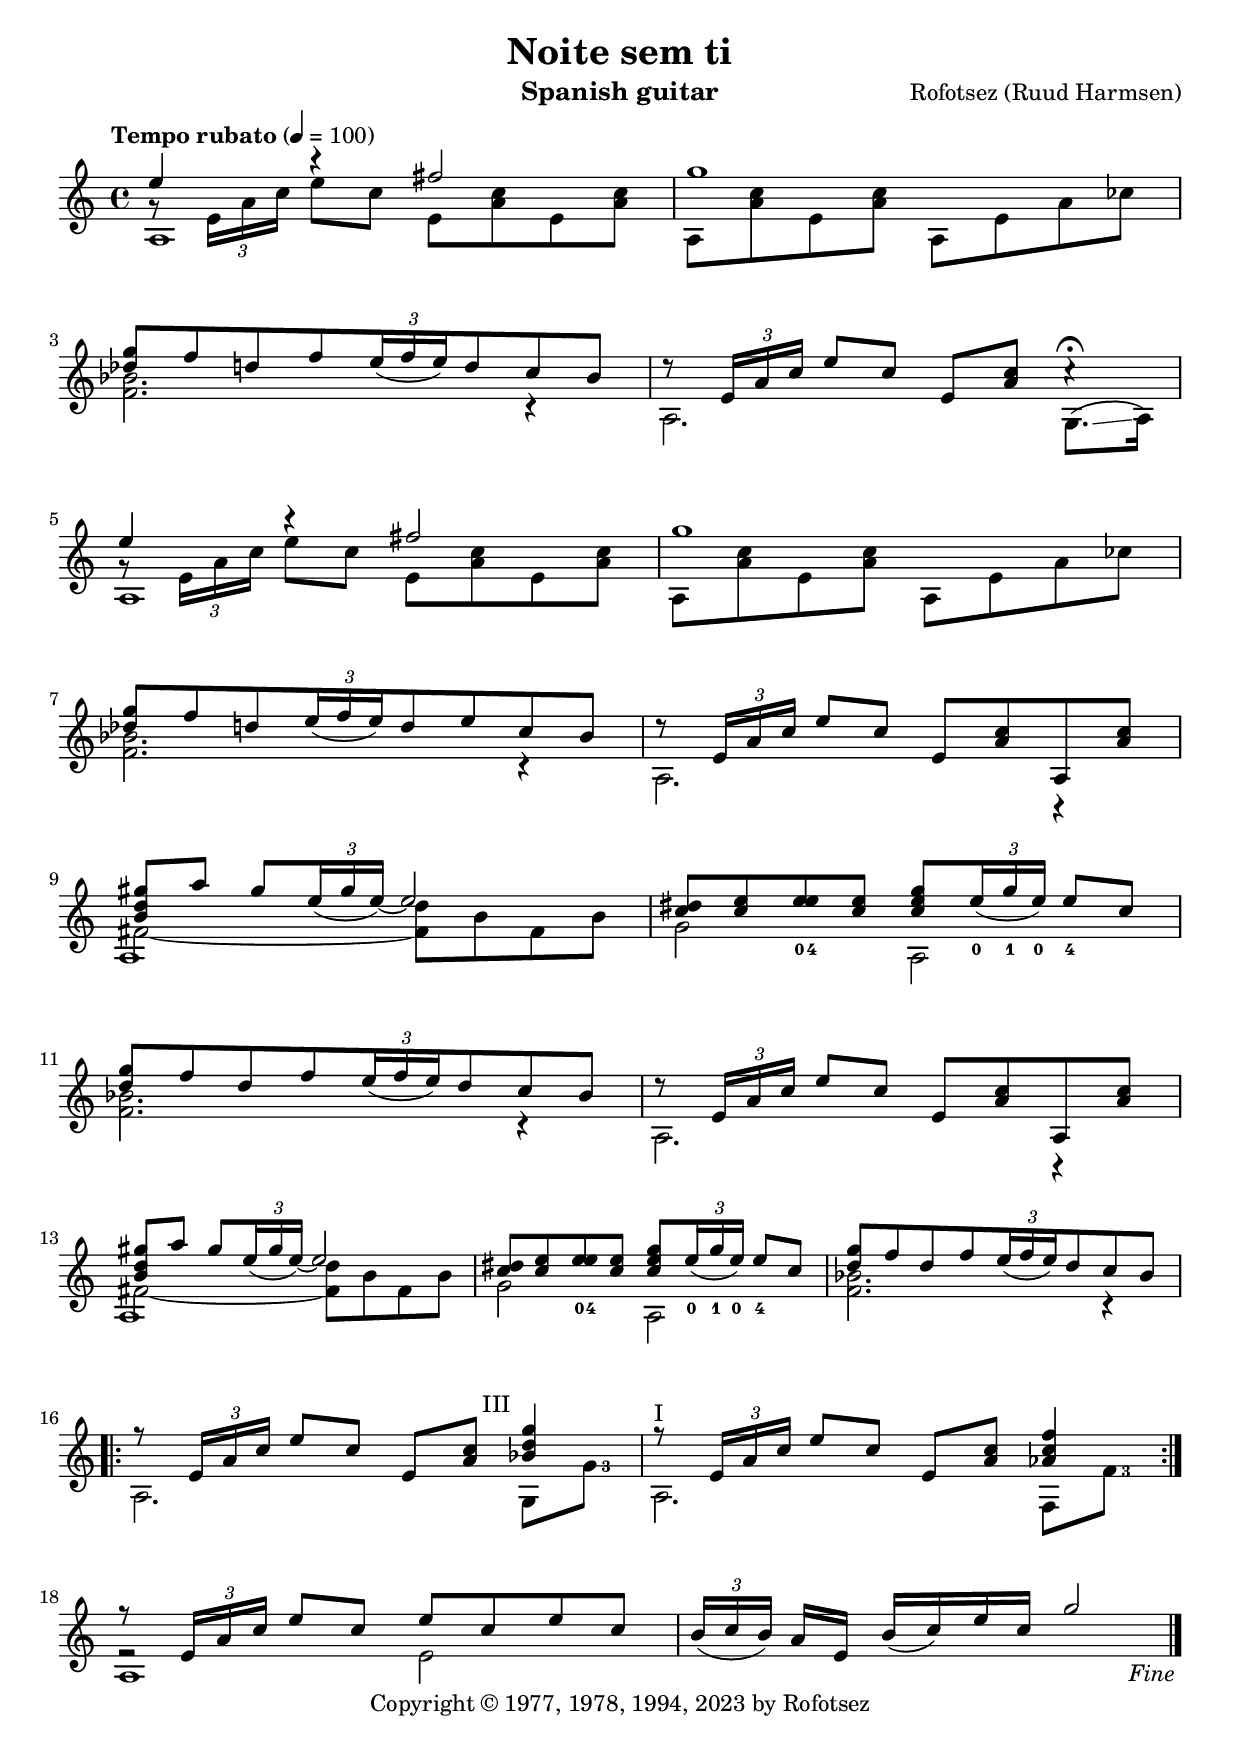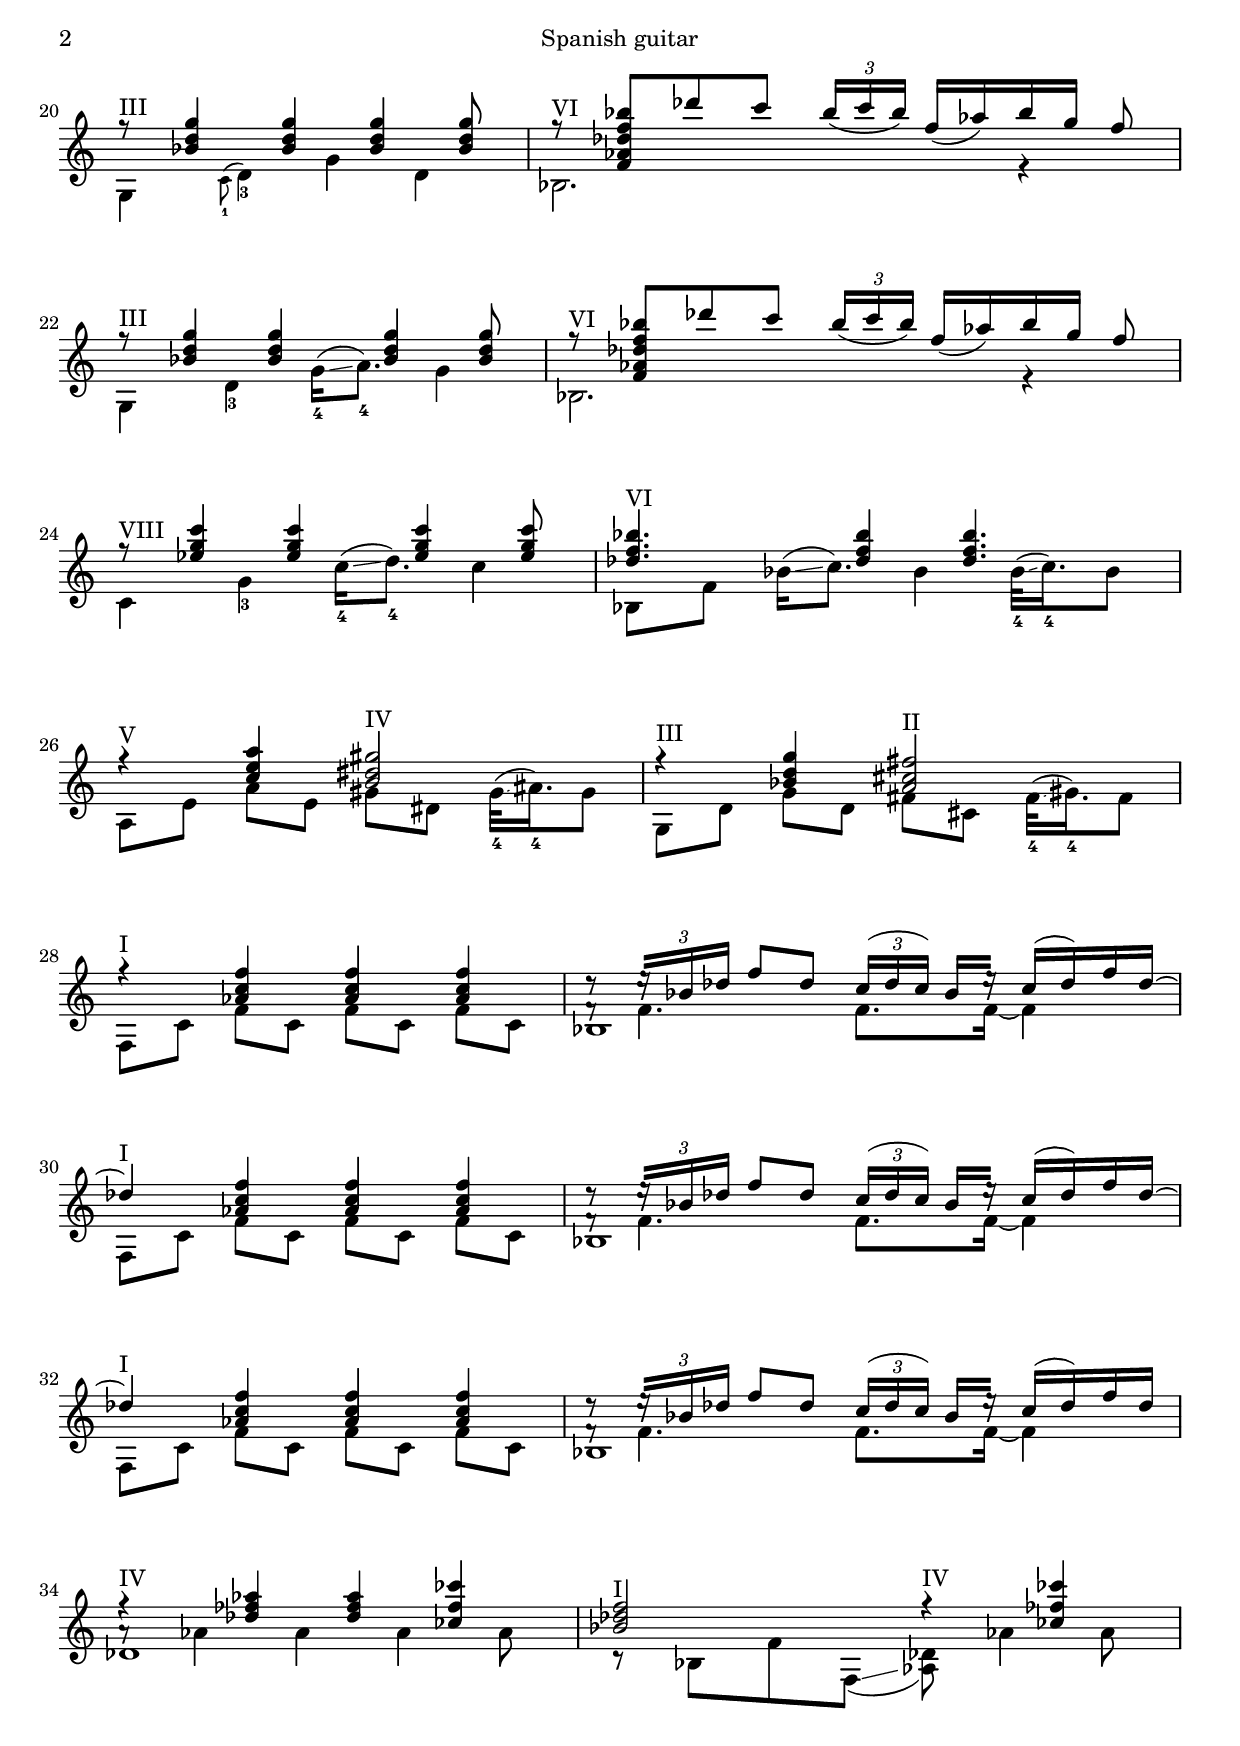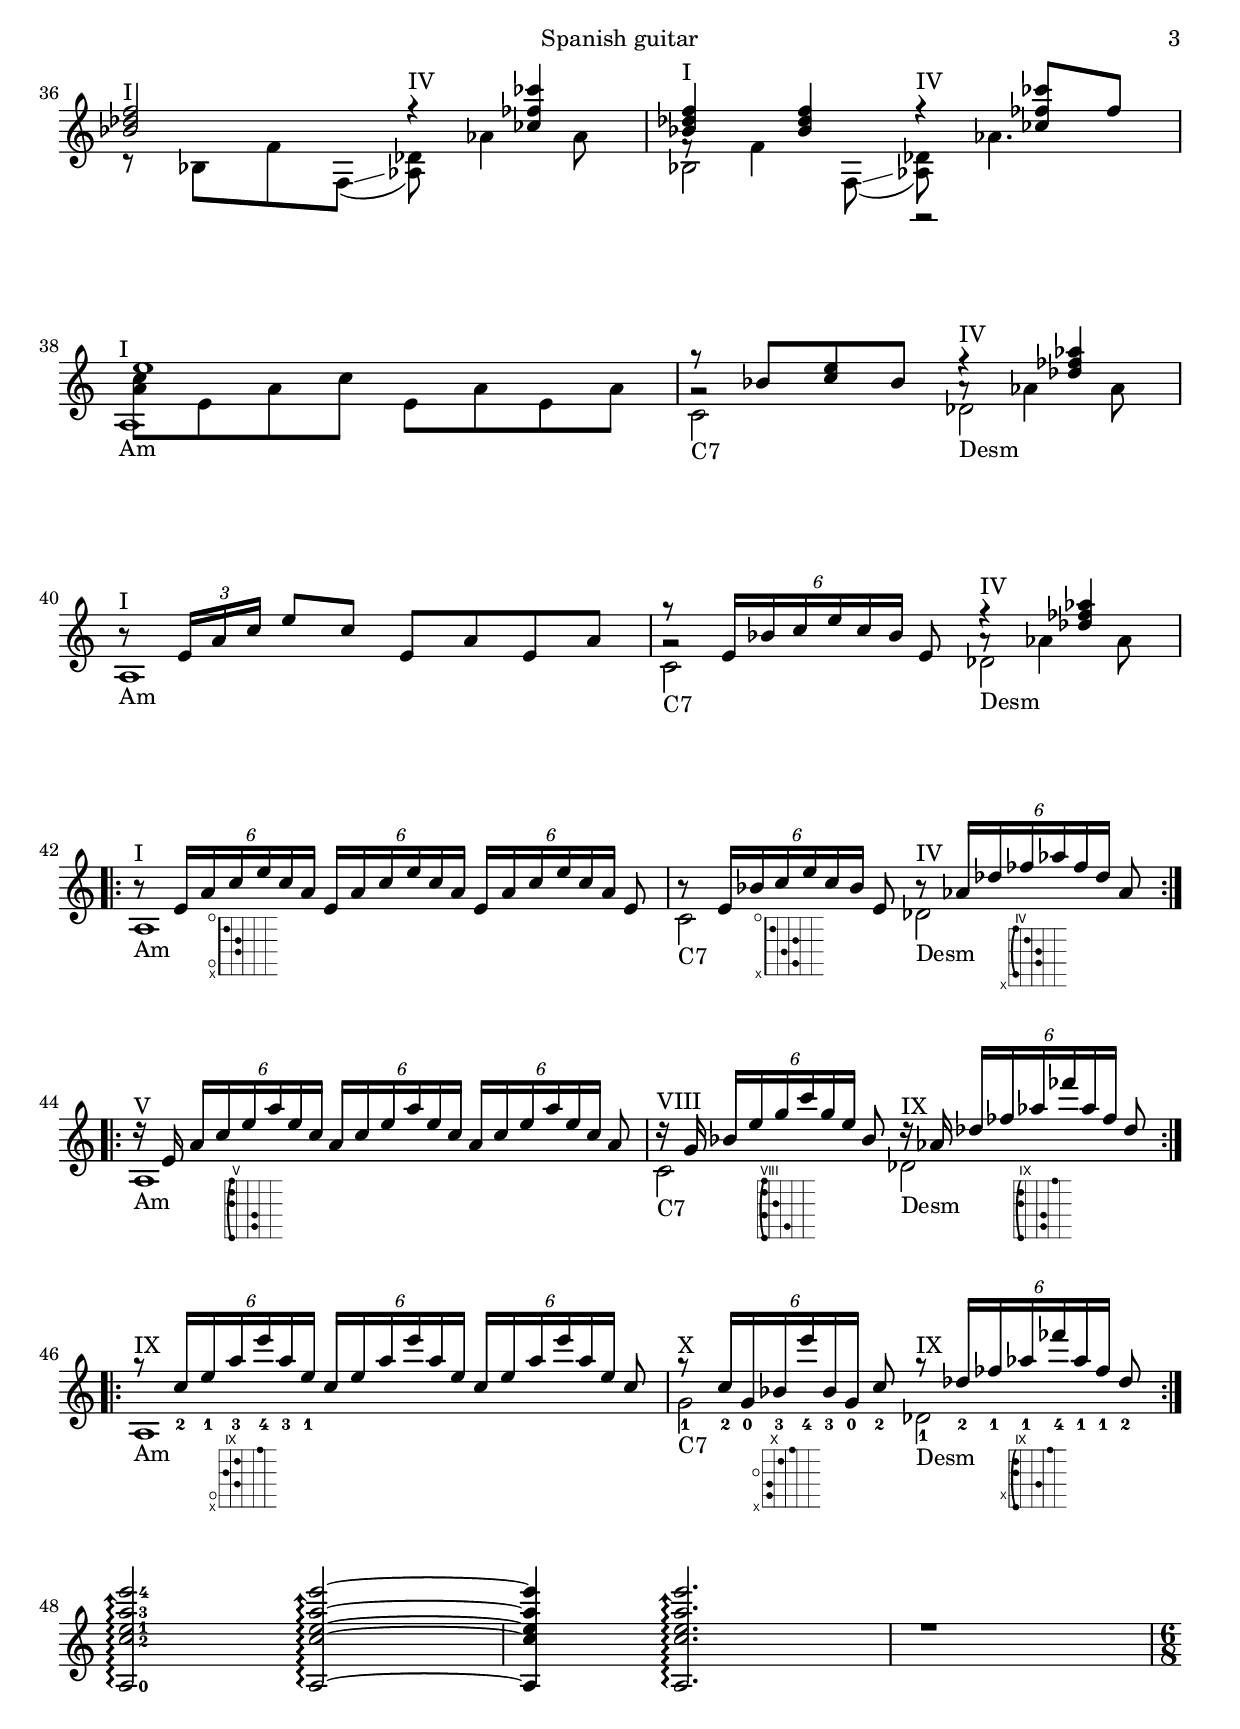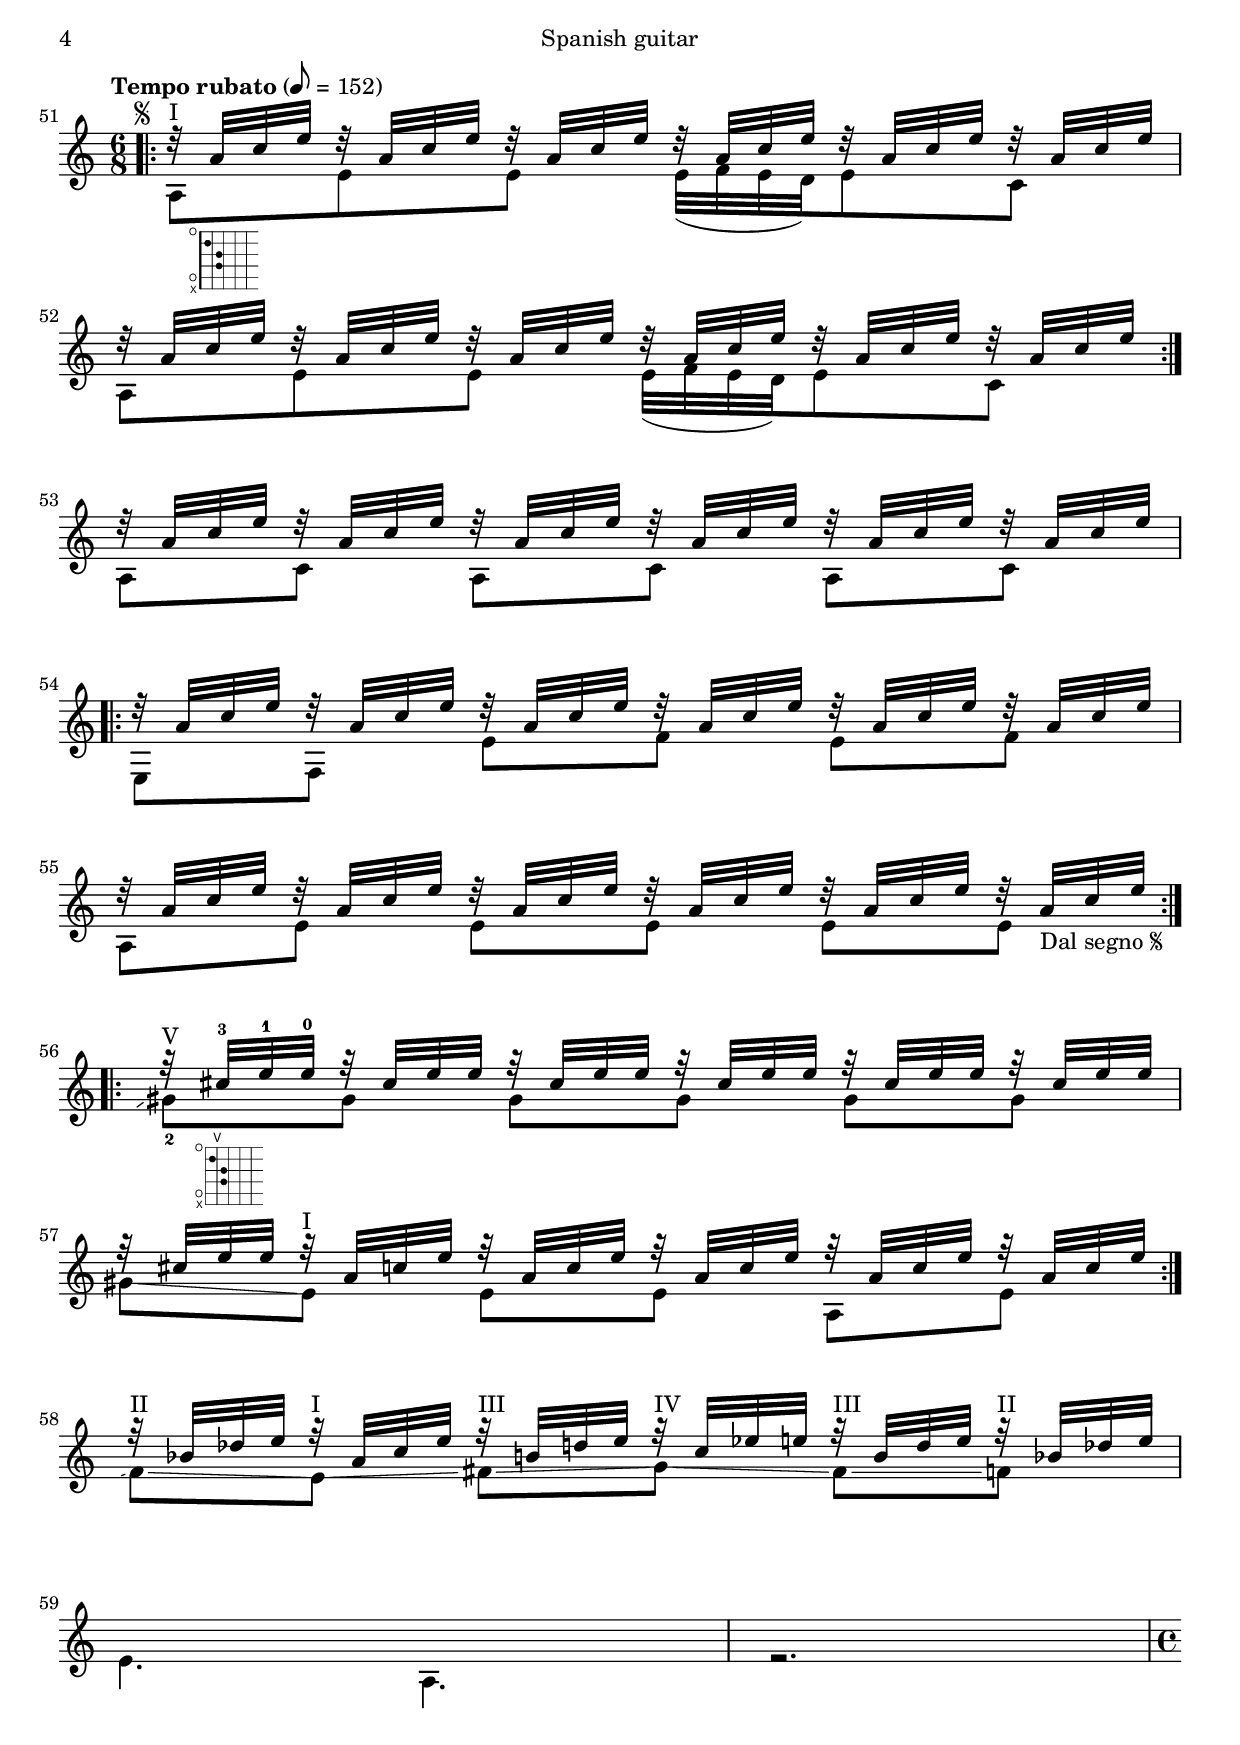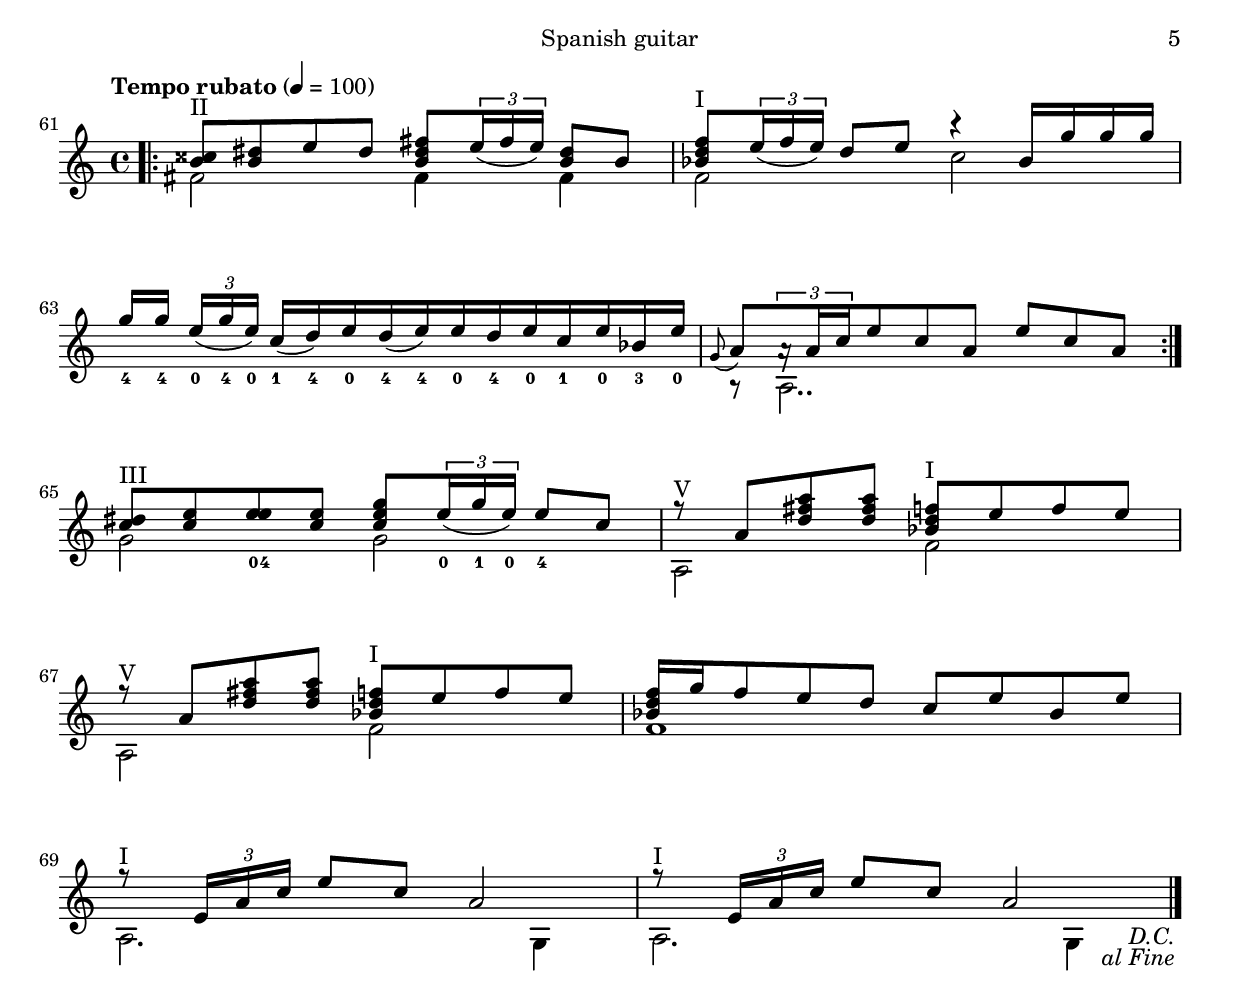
\version "2.24.2"

\header {
  title = "Noite sem ti"
  composer = "Rofotsez (Ruud Harmsen)"
  instrument = "Spanish guitar"
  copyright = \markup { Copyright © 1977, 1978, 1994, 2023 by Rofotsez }
  }

Fretdiagoptions = {
	\override TextScript.fret-diagram-details.orientation = #'landscape
	\override TextScript.fret-diagram-details.number-type = #'roman-upper
	\override TextScript.size = 1.1
%	\override TextScript.fret-diagram-details.finger-code = #'in-dot
	\override TextScript.fret-diagram-details.finger-code = #'below-string
	\override TextScript.fret-diagram-details.dot-color   = #'black
}

musiq = {
  \set Staff.midiInstrument = "acoustic guitar (nylon)"
  \time 4/4
  \tempo "Tempo rubato" 4 = 100
  \transposition c

  \repeat segno 2 {
  <<
  \new Voice \relative { \voiceOne
    e''4 b'\rest fis2 g1
    % Bar 3
    <des g>8 [ f d f
    \omit TupletBracket \tuplet 3/2 {e16_( f e)} d8 c bes ]
    % Bar 4
    d8\rest \tuplet 3/2 {e,16 a c} e8 c e, <a c> c4\rest \fermata
    }
  \new Voice \relative { \voiceTwo
    g'8\rest \tuplet 3/2 {e16 a c} e8 c e, <a c> e q
    % Bar 2
    a, q e' q a, e' a ces \break
    % Bars 3 and 4
    s1 s1 \break
    }
  \new Voice \relative { \voiceFour
    a1 s1
    % Bar 3
    <f' bes>2. r4
    % Bar 4
    a,2. g8.\glissando ^(a16)
    }
  >>

  <<
  \new Voice \relative { \voiceOne
    % Bar 5 and 6
    e''4 b'\rest fis2 g1
    % Bar 7
    <des g>8 [ f d
    \omit TupletBracket \tuplet 3/2 {e16 _(f e)} d8 e c bes ]
    % Bar 8
    d8\rest \tuplet 3/2 {e,16 a c} e8 c e, <a c> a, q
    }
  \new Voice \relative { \voiceTwo
    % Bar 5
    g'8\rest \tuplet 3/2 {e16 a c} e8 c e, <a c> e q
    % Bar 6
    a, q e' q a, e' a ces
    % Bar 7
    s1
    % Bar 8
    s1
    }
  \new Voice \relative { \voiceFour
    % Bar 5
    a1
    % Bar 6
    s1 \break
    % Bar 7
    <f' bes>2. r4
    % Bar 8
    a,2. r4 \break
    }
  >>

  <<
  \new Voice \relative { \voiceOne
    % Bar 9
    <b' d gis>8 a' gis
    \omit TupletBracket \tuplet 3/2 {e16 _(gis e_~)}
    e2

    % Bar 10 first half
    <c dis>8 <c e>
    <e_0 e_4> <c e>
    % Bar 10 second half
    <c e g>8
    \omit TupletBracket \tuplet 3/2
    {<e_0>16 _(<g_1> <e_0>)} <e_4>8 c

    % Bar 11
    <d g>8 [ f d f
    \omit TupletBracket \tuplet 3/2 {e16 _(f e)} d8 c bes ]
    % Bar 12
    d8\rest \tuplet 3/2 {e,16 a c} e8 c e, <a c> a, q
    }

  \new Voice \relative { \voiceTwo
    % Bar 9
    fis'2~ <fis d'>8 b fis b
    % Bar 10
    s1 \break
    % Bar 11
    s1
    % Bar 12
    s1 \break
    }

  \new Voice \relative { \voiceFour
    % Bar 9
    a1
    % Bar 10
    g'2 a,2
    % Bar 11
    <f' bes>2. r4
    % Bar 12
    a,2. r4
    }
  >>

  <<
  \new Voice \relative { \voiceOne
    % Bar 13
    <b' d gis>8 a' gis
    \omit TupletBracket \tuplet 3/2 {e16 _(gis e_~)}
    e2

    % Bar 14 first half
    <c dis>8 <c e>
    <e_0 e_4> <c e>
    % Bar 14 second half
    <c e g>8
    \omit TupletBracket \tuplet 3/2
    {<e_0>16 _(<g_1> <e_0>)} <e_4>8 c

    % Bar 15
    <d g>8 [ f d f
    \omit TupletBracket \tuplet 3/2 {e16 _(f e)} d8 c bes ]
    }

  \new Voice \relative { \voiceTwo
    % Bar 13
    fis'2~ <fis d'>8 b fis b
    % Bar 14
    s1
    % Bar 15
    s1 \break
    }

  \new Voice \relative { \voiceFour
    % Bar 13
    a1
    % Bar 14
    g'2 a,2
    % Bar 15
    <f' bes>2. r4
    }
  >>

  \repeat volta 2 {
  <<
  \new Voice \relative { \voiceOne
    % Bar 16 first half
    r8 \tuplet 3/2 {e'16 a c} e8 c
    % Bar 16 second half
    e, <a c>^"   III" <bes d g>4 % \fermata (fermata removed 27 Feb 2025: too unclear)
    % Bar 17 first half
    r8^"I" \tuplet 3/2 {e,16 a c} e8 c
    % Bar 17 second half
    e, <a c> <as c f>4 % \fermata (removed 27 Feb 2025)
    }

  \new Voice \relative { \voiceTwo
    % Bars 16 and 17
    s1 s1 \break
    }

  \new Voice \relative { \voiceFour
    % Bar 16
    a2. g8 \set fingeringOrientations = #'(right) <g'-3>
    % Bar 17
    a,2. f8 \set fingeringOrientations = #'(right) <f'-3>
    }
  >>
  } % End of \repeat volta 2

  <<
  \new Voice \relative { \voiceOne
    % Bar 18
    r8 \tuplet 3/2 {e'16 a c} e8 c e c e c
    % Bar 19
    \omit TupletBracket \tuplet 3/2 {b16 _(c b)} a [e]
  % b' [ _(c) e c] \fermata g'2 \fermata
    b' [ _(c) e c]          g'2
    }
  \new Voice \relative { \voiceTwo
    % Bars 18 and 19
    e'2\rest e2 s1 \break
    \pageBreak
    }
  \new Voice \relative { \voiceFour
    % Bars 18 and 19
    a1 s1
    }
  >>
  \volta 2 \fine
  \volta 1 {

  <<
  \new Voice \relative { \voiceOne
    % Bar 20
    r8 <bes' d g>4 q q q8
    % Bar 21
  % r8 <f as des f bes> \fermata des'' c
    r8 <f as des f bes>          des'' c
    \omit TupletBracket \tuplet 3/2 {bes16 _(c bes)} f16 [_(as) bes g] f8
    % Bar 22
    r8 <bes, d g>4 q q q8
    % Bar 23
  % r8 <f as des f bes> \fermata des'' c
    r8 <f as des f bes>          des'' c
    \omit TupletBracket \tuplet 3/2 {bes16 _(c bes)} f16 [_(as) bes g] f8
    % Bar 24
    r8 <es g c>4 q q q8
    % Bar 25
    <des f bes>4. q4 q4.
    % Bar 26
    r4 <c e a> <b dis gis>2
    % Bar 27
    r4 <bes d g> <a cis fis>2
    }
  \new Voice \relative { \voiceTwo
    % Bars 20 to 27
    s1 s1 \break s1 s1 \break s1 s1 \break s1 s1 \break
    }
  \new Voice \relative { \voiceFour
    % Bar 20
    g4^"III" \grace c8_1 ^(d4_3) g4 d
    % Bar 21
    bes2.^"VI" r4
    % Bar 22
    g4^"III" d'4_3 g16_4 \glissando ^(a8._4) g4
    % Bar 23
    bes,2.^"VI" r4
    % Bar 24
    c4^"VIII" g'4_3 c16_4 \glissando ^(d8._4) c4
    % Bar 25
    bes,8^"VI" f' bes16 \glissando ^(c8.) bes4 bes32_4 \glissando ^(c16._4) bes8
    % Bar 26
    a,8^"V" [e'] a [e] gis^"IV" dis gis32_4 \glissando ^(ais16._4) gis8
    % Bar 27
    g,8^"III" [d'] g [d] fis^"II" cis fis32_4 \glissando ^(gis16._4) fis8
    }
  >>

  <<
  \new Voice \relative { \voiceOne
    % Bar 28
    r4 <as' c f> q q
    % Bar 29
    d8\rest \tuplet 3/2 {e16\rest [bes des]} f8 des
    \omit TupletBracket \tuplet 3/2 {c16 ^(des c)}
    bes16 [e\rest] c ^(des) f des ~ % Tie extends over bar line

    % Bar 30
    des4 <as c f> q q
    % Bar 31
    d8\rest \tuplet 3/2 {e16\rest [bes des]} f8 des
    \omit TupletBracket \tuplet 3/2 {c16 ^(des c)}
    bes16 [e\rest] c ^(des) f des ~ % Tie extends over bar line

    % Bar 32
    des4 <as c f> q q
    % Bar 33
    d8\rest \tuplet 3/2 {e16\rest [bes des]} f8 des
    \omit TupletBracket \tuplet 3/2 {c16 ^(des c)}
    bes16 [e\rest] c ^(des) f des
    }
  \new Voice \relative { \voiceTwo
    % Bar 28 and 29
    s1 f'8\rest f4. f8. f16 ~ f4
    % Bar 30 and 31
    s1 f8\rest f4. f8. f16 ~ f4
    % Bar 32 and 33
    s1 f8\rest f4. f8. f16 ~ f4
    }
  \new Voice \relative { \voiceFour
    % Bar 28
    f8^"I" [c'] f [c] f [c] f [c]
    % Bar 29
    bes1 \break

    % Bar 30
    f8^"I" [c'] f [c] f [c] f [c]
    % Bar 31
    bes1 \break

    % Bar 32
    f8^"I" [c'] f [c] f [c] f [c]
    % Bar 33
    bes1 \break
    }
  >>

  <<
  \new Voice \relative { \voiceOne
    % Bar 34
    r4 <des'' fes as> q <ces fes ces'>
    % Bar 35
    <bes des f>2 r4 <ces fes ces'>
    % Bar 36
    <bes des f>2 r4 <ces fes ces'>
    % Bar 37
    <bes des f>4 q r <ces fes ces'>8 [fes] % \fermata
    }
  \new Voice \relative { \voiceTwo
    % Bar 34
    as'8\rest as4 as as as8
    % Bar 35
    r8 bes, f' f, \glissando (<as des>) as'4 as8
    % Bar 36
    r8 bes, f' f, \glissando (<as des>) as'4 as8
    % Bar 37
    f8\rest f4 f,8 \glissando (<as des>) as'4.
    }
  \new Voice \relative { \voiceFour
    % Bar 34
    des'1^"IV"
    % Bar 35
    s2^"I" s2^"IV" \break
    % Bar 36
    s2^"I" s2^"IV"
    % Bar 37
    bes2^"I" r2^"IV" \break
    }
  >>

  %{ Bar 38 thru 41 were in the 1994 score, but were reconstructed
     in 2023, from improvisation variants that existed after, and
     probably also long before 1994. That they are more accurate
     became apparent after checking the Midi generated by Lilypond.
  %}

  <<
  \new Voice \relative { \voiceOne
    % Bar 38
    e''1
    % Bar 39
    g8\rest bes, <c e> bes
    r4 <des fes as>4
    }
  \new Voice \relative { \voiceTwo
    % Bar 38
    <a' c>8 e a c e, a e a
    % Bar 39
    g2\rest
    a8\rest as4 as8
    }
  \new Voice \relative { \voiceFour
    % Bars 38
    a1^"I"_"Am"
    % Bars 39
    c2_"C7" des2^"IV"_"Desm" \break
    }
  >>

  <<
  \new Voice \relative { \voiceOne
    % Bar 40
    b'8\rest \tuplet 3/2 {e,16 a c} e8 c] e, [a e a]
    % Bar 41
    g'8\rest \tuplet 6/4 {e,16 [bes' c e c bes]} e,8
    r4 <des' fes as>4
    }
  \new Voice \relative { \voiceTwo
    % Bar 40
    s1
    % Bar 41
    g'2\rest
    a8\rest as4 as8
    }
  \new Voice \relative { \voiceFour
    % Bars 40
    a1^"I"_"Am"
    % Bars 41
    c2_"C7" des2^"IV"_"Desm" \break
    }
  >>

  \repeat volta 2 {
  <<
  \new Voice \relative { \voiceOne
    % Bar 42
    \Fretdiagoptions
    b'8\rest
    \tuplet 6/4 { e,16 [a c_\markup
    {\fret-diagram "6-x;5-o;4-2;3-2;2-1;1-o;"}
                            e c a] }
    \tuplet 6/4 { e16  [a c e c a] }
    \tuplet 6/4 { e16  [a c e c a] }
    e8
    % Bar 43
    b'8\rest
    \tuplet 6/4 { e,16 [bes' c_\markup
    {\fret-diagram "6-x;5-3;4-2;3-3;2-1;1-o;"}
                            e c bes] }
    e,8
    b'8\rest
    \tuplet 6/4 { as16 [des fes_\markup
    {\fret-diagram "c:5-1-4;6-x;5-4;4-6;3-6;2-5;1-4;"}
                            as fes des] }
    as8
    }
  \new Voice \relative { \voiceFour
    % Bar 42 and 43
    a1^"I"_"Am" c2_"C7" des2^"IV"_"Desm" \break
    }
  >>
  } % End of \repeat volta 2

  \repeat volta 2 {
  <<
  \new Voice \relative { \voiceOne
    % Bar 44
    \Fretdiagoptions
    d''16\rest e,16
    \tuplet 6/4 { a16 [c e_\markup
    {\fret-diagram "c:1-6-5;6-5;5-7;4-7;3-5;2-5;1-5;"}
                           a e c] }
    \tuplet 6/4 { a16 [c e a e c] }
    \tuplet 6/4 { a16 [c e a e c] }
    a8
    % Bar 45
    d16\rest g,16
    \tuplet 6/4 { bes16 [e g_\markup
    {\fret-diagram "c:1-6-8;6-8;5-10;4-8;3-9;2-8;1-8;"}
                             c g e] }
    bes8
    d16\rest as16
    \tuplet 6/4 { des16 [fes as_\markup
    {\fret-diagram "c:1-6-9;6-9;5-11;4-11;3-9;2-9;1-12;"}
                                fes' as, fes] }
    des8
    }
  \new Voice \relative { \voiceFour
    % Bar 44 and 45
    a1^"V"_"Am" c2^"VIII"_"C7" des2^"IX"_"Desm" \break
    }
  >>
  } % End of \repeat volta 2

  %{ Bars 46 and 47 (repeated twice) were not in the original 1970
     composition, and not in the 1994 score. I (RH) figured them
     out and added them, 27 August 2023, as a replacement of the
     1994 rasgueado, which I never managed to play well with the
     barré chords, and which never felt comfortable.
   %}
  \repeat volta 2 {
  <<
  \new Voice \relative { \voiceOne
    % Bar 46
    \Fretdiagoptions
    g''8\rest
    \tuplet 6/4 { c,16_2 [e_1 a_3_\markup
    {\fret-diagram "6-x;5-o;4-10;3-9;2-10;1-12;"}
                           e'_4 a,_3 e_1] }
    \tuplet 6/4 { c16 [e a e' a, e] }
    \tuplet 6/4 { c16 [e a e' a, e] }
    c8
    % Bar 47
    g'8\rest
    \tuplet 6/4 { c,16_2 [g_0 bes_3_\markup
    {\fret-diagram "6-x;5-10;4-10;3-o;2-11;1-12;"}
                           e'_4 bes,_3 g_0] }
    c8_2
    g'8\rest
    \tuplet 6/4 { des16_2 [fes_1 as_1_\markup
    {\fret-diagram "c:1-6-9;6-9;5-x;4-11;3-9;2-9;1-12;"}
                           fes'_4 as,_1 fes_1] }
    des8_2
    }
  \new Voice \relative { \voiceFour
    % Bar 46 and 47
    a1^"IX"_"Am"
    g'2_1^"X"_"C7" des2_1^"IX"_"Desm" \break
    }
  >>
  } % End of \repeat volta 2

  <<
  \new Voice \relative { \voiceOne
    % Bar 48, 49 and 50
    \set fingeringOrientations = #'(right)
    \arpeggioArrowUp
    <a-0 c'-2 e-1 a-3 e'-4>2\arpeggio
    <a c' e a e'>2\arpeggio ~
    <a c' e a e'>4
    <a c' e a e'>2.\arpeggio
    r1
    \pageBreak
    }
  >>

  \time 6/8
  \tempo "Tempo rubato" 8 = 152
  \transposition c

  \mark \markup \segno
  \repeat volta 2 {

  \repeat volta 2 {
  <<
  \new Voice \relative { \voiceOne
    % Bar 51
    \Fretdiagoptions
    d''32\rest a_\markup
    {\fret-diagram "6-x;5-o;4-2;3-2;2-1;1-o;"}
                                 c e
    \repeat unfold 5 {d32\rest a c e}
    % Bar 52
    \repeat unfold 6 {d32\rest a c e}
    }
  \new Voice \relative { \voiceFour
    % Bar 51
    a8^"I" e'8 e8 e32 (f e d) e8 c8
    \break
    % Bar 52
    a8 e'8 e8 e32 (f e d) e8 c8
    \break
    }
  >>
  } % End of \repeat volta 2

  <<
  \new Voice \relative { \voiceOne
    % Bar 53
    \repeat unfold 6 {d''32\rest a c e}
    }
  \new Voice \relative { \voiceFour
    % Bar 53
    a8 [c] a [c] a [c] \break
    \break
    }
  >>

  \repeat volta 2 {
  <<
  \new Voice \relative { \voiceOne
    % Bar 54 and 55
    \repeat unfold 6 {d''32\rest a c e}
    \repeat unfold 5 {  d32\rest a c e}
    d32\rest a_\markup { Dal segno \segno} c e
    }
  \new Voice \relative { \voiceFour
    % Bar 54 and 55
    e8  [f]  e' [f] e [f] \break
    a,8 [e'] e  [e] e [e] \break
    }
  >>
  } % End of \repeat volta 2

  } % End of \segno part

  \repeat volta 2 {
  <<
  \new Voice \relative { \voiceOne
    % Bar 56
    \Fretdiagoptions
    f''32\rest cis^3_\markup
    {\fret-diagram "6-x;5-o;4-6;3-6;2-5;1-o;"}
                                 e^1 e^0
    \repeat unfold 5 {f32\rest cis e e}
    % Bar 57
    f32\rest cis e e
    \repeat unfold 5 {f32\rest a, c e}
    }
  \new Voice \relative { \voiceFour
    % Bar 56
    \once \hideNotes \grace e' \glissando
    gis8_2^"V" [gis] gis [gis] gis [gis]
    \break
    % Bar 57
    gis8 \glissando [e^"I"] e [e] a, [e']
    \break
    }
  >>
  } % End of \repeat volta 2

  <<
  \new Voice \relative { \voiceOne
    % Bar 58
    f''32\rest bes, des e
    f32\rest a, c e
    f32\rest b, d e
    f32\rest c es e
    f32\rest b, d e
    f32\rest bes, des e
    }
  \new Voice \relative { \voiceFour
    % Bar 58
    \once \hideNotes \grace e' \glissando
    f8^"II"   \glissando
    [e^"I"]   \glissando
    fis^"III" \glissando
    [g^"IV"]  \glissando
    fis^"III" \glissando
    [f^"II"]
    \break
    }
  >>

  <<
  \new Voice \relative { \voiceFour
    % Bar 59 and 60
    e'4. a,4. r2. \break \pageBreak
    }
  >>

  \time 4/4
  \tempo "Tempo rubato" 4 = 100

  \repeat volta 2 {
  <<
  \new Voice \relative { \voiceOne
    % Bar 61
    <b' cisis>8 <b dis> e dis
    <b dis fis> \tuplet 3/2 {e16 _(fis e)} <b dis>8 b
    % Bar 62
    <bes d f> \tuplet 3/2 {e16 _(f e)} d8 e
    r4 bes16 g' g g 
    % Bar 63
    g16_4 [g_4] \tuplet 3/2 {e_0 [_(g_4 e_0)]}
    c_1 [_(d_4) e_0 d_4 _(e_4) e_0 d_4 e_0 c_1 
    e_0 bes_3 e_0]
    % Bar 64
    \grace g,8 _(a) [\tuplet 3/2 {a16\rest a c}
    e8 c a] e' [c a]
    }
  \new Voice \relative { \voiceFour
    % Bar 61 and 62
    fis'2^"II" fis4 fis
    f2^"I" c'2 \break
    % Bar 63 and 64
    s1 a,8\rest a2..
    }
  >>
  } % End of \repeat volta 2

  <<
  \new Voice \relative { \voiceOne
    % Bar 65
    <c'' dis>8 <c e> <e_0 e_4> <c e>
    <c e g> \tuplet 3/2 {e16_0 _(g_1 e_0)} e8_4 c
    % Bar 66
    r8 a <d fis a> q <bes d f> e f e
    % Bar 67
    r8 a, <d fis a> q <bes d f> e f e
    % Bar 68
    <bes d f>16 [g' f8 e d] c [e bes e]
    % Bar 69 and 70
    \repeat unfold 2
      {r8 \tuplet 3/2 {e,16 a c} e8 c a2}
    }
  \new Voice \relative { \voiceFour
    % Bar 65 and 66
    g'2^"III" g2 a,^"V" f'^"I" \break
    % Bar 67 and 68
    a,2^"V" f'2^"I" f1 \break
    % Bar 69 and 70
    \repeat unfold 2 {a,2.^"I" g4} \bar "|."
    }
  >>

  } % End of \volta 1
  } % End of \repeat for Da capo al fine.
  } % End of \new Staff, or "musiq ="

\score { \musiq \layout {indent = 0\mm} }
\score { \unfoldRepeats \musiq \midi {} }
